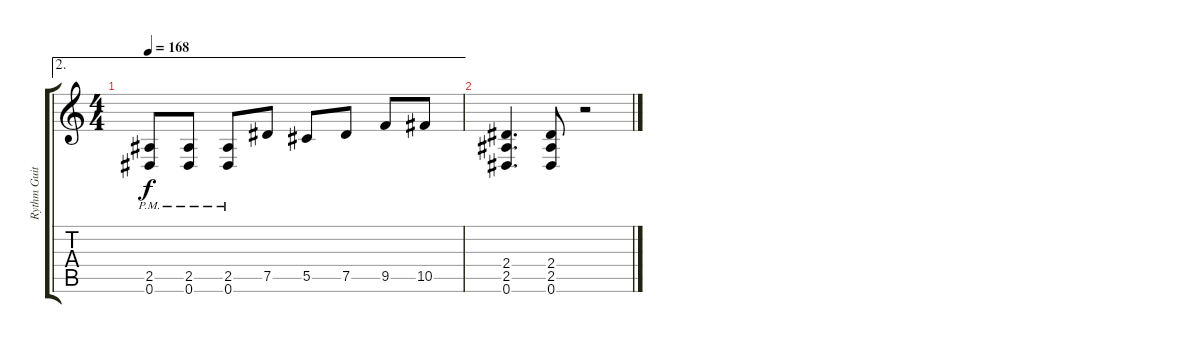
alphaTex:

\track ("Rythm Guitar" "Rythm Guit") {instrument distortionguitar}
\staff {score tabs}
\tuning (Eb4 Bb3 Gb3 Db3 Ab2 Eb2) {hide}
\ae 2
\ts (4 4)
\tempo 168
\clef g2
\ks c
(2.5{pm} 0.6{pm}).8{dy f} (2.5{pm} 0.6{pm}).8 (2.5{pm} 0.6{pm}).8 7.5.8 5.5.8 7.5.8 9.5.8 10.5.8 |
(2.4 2.5 0.6).4{d} (2.4 2.5 0.6).8 r.2
